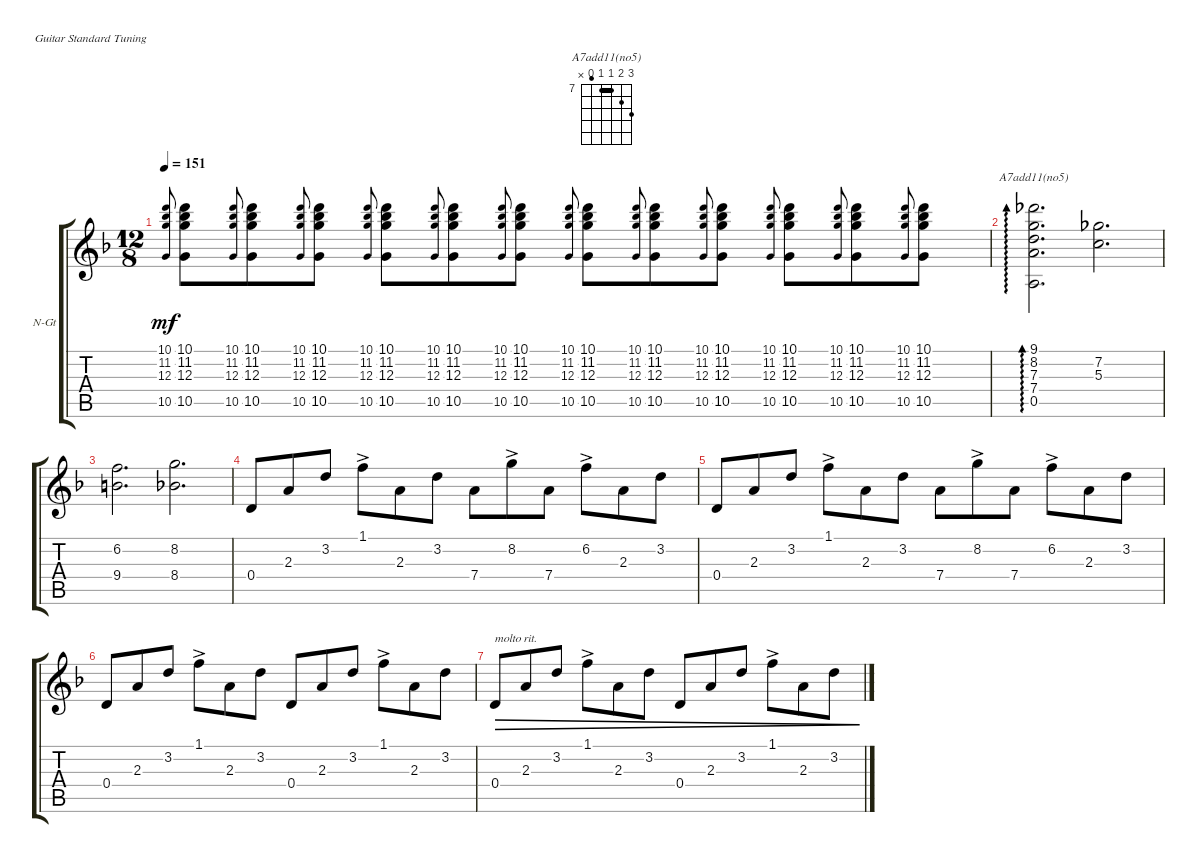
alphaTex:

\defaultSystemsLayout 4
\bracketExtendMode groupsimilarinstruments
\firstSystemTrackNameOrientation horizontal
\otherSystemsTrackNameOrientation horizontal
\track ("Nylon Guitar" "N-Gt") {instrument acousticguitarnylon}
\staff {score tabs}
\tuning (E4 B3 G3 D3 A2 E2)
\chord ("A7add11(no5)" 9 8 7 7 6 x) {firstfret 7 barre 7}
\ts (12 8)
\tempo 151
\clef g2
\ks dminor
(10.5 12.3 11.2 10.1).8{gr onbeat dy mf} (10.5 12.3 11.2 10.1).8 (10.5 12.3 11.2 10.1).8{gr onbeat} (10.5 12.3 11.2 10.1).8 (10.5 12.3 11.2 10.1).8{gr onbeat} (10.5 12.3 11.2 10.1).8 (10.5 12.3 11.2 10.1).8{gr onbeat} (10.5 12.3 11.2 10.1).8 (10.5 12.3 11.2 10.1).8{gr onbeat} (10.5 12.3 11.2 10.1).8 (10.5 12.3 11.2 10.1).8{gr onbeat} (10.5 12.3 11.2 10.1).8 (10.5 12.3 11.2 10.1).8{gr onbeat} (10.5 12.3 11.2 10.1).8 (10.5 12.3 11.2 10.1).8{gr onbeat} (10.5 12.3 11.2 10.1).8 (10.5 12.3 11.2 10.1).8{gr onbeat} (10.5 12.3 11.2 10.1).8 (10.5 12.3 11.2 10.1).8{gr onbeat} (10.5 12.3 11.2 10.1).8 (10.5 12.3 11.2 10.1).8{gr onbeat} (10.5 12.3 11.2 10.1).8 (10.5 12.3 11.2 10.1).8{gr onbeat} (10.5 12.3 11.2 10.1).8 |
(0.5 8.2 7.3 7.4 9.1).2{d ad 234 ch "A7add11(no5)"} (7.2 5.3).2{d} |
(9.4 6.2).2{d} (8.4 8.2).2{d} |
0.4.8 2.3.8 3.2.8 1.1{ac}.8 2.3.8 3.2.8 7.4.8 8.2{ac}.8 7.4.8 6.2{ac}.8 2.3.8 3.2.8 |
0.4.8 2.3.8 3.2.8 1.1{ac}.8 2.3.8 3.2.8 7.4.8 8.2{ac}.8 7.4.8 6.2{ac}.8 2.3.8 3.2.8 |
0.4.8 2.3.8 3.2.8 1.1{ac}.8 2.3.8 3.2.8 0.4.8 2.3.8 3.2.8 1.1{ac}.8 2.3.8 3.2.8 |
0.4.8{txt "molto rit." dec} 2.3.8{dec} 3.2.8{dec} 1.1{ac}.8{dec} 2.3.8{dec} 3.2.8{dec} 0.4.8{dec} 2.3.8{dec} 3.2.8{dec} 1.1{ac}.8{dec} 2.3.8{dec} 3.2.8{dec}
